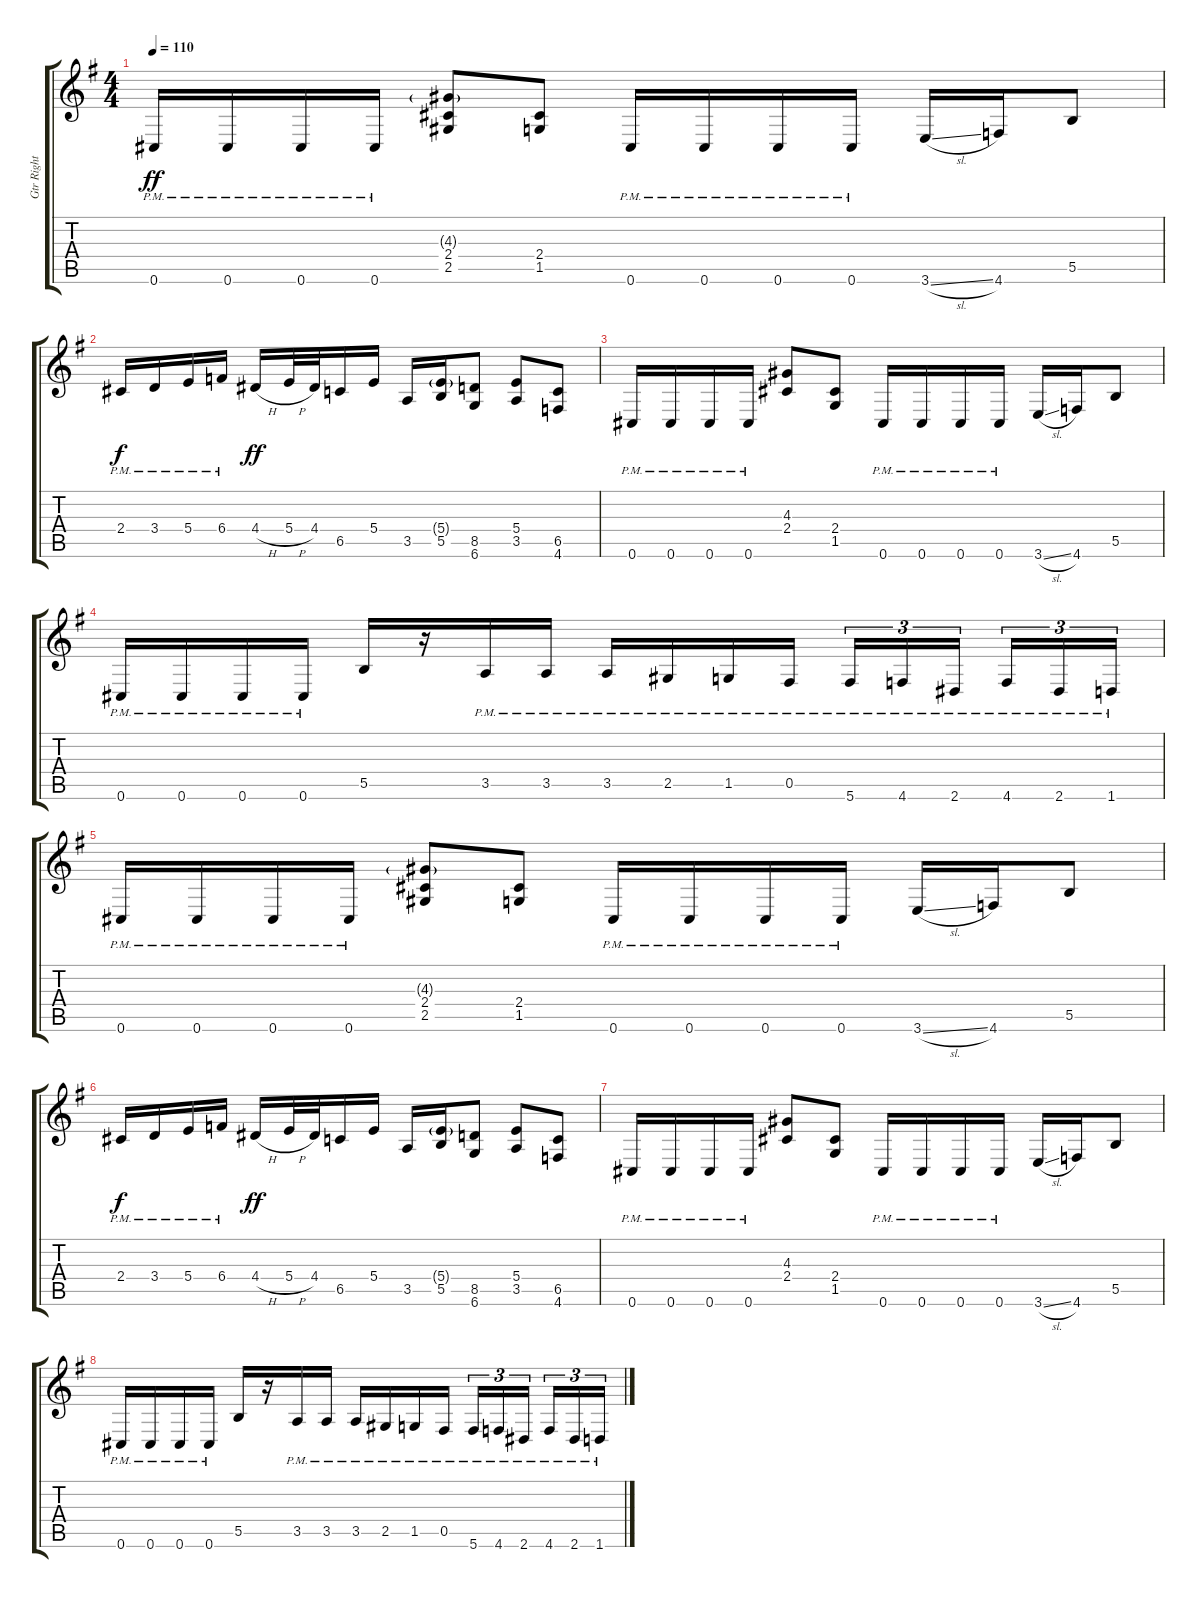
\track ("Gtr Right" "Gtr Right") {instrument distortionguitar}
\staff {score tabs}
\tuning (Db4 Ab3 E3 B2 Gb2 Db2) {hide}
\ts (4 4)
\tempo 110
\clef g2
\ks eminor
0.6{pm}.16{dy ff} 0.6{pm}.16 0.6{pm}.16 0.6{pm}.16 (4.3{g} 2.4 2.5).8 (2.4 1.5).8 0.6{pm}.16 0.6{pm}.16 0.6{pm}.16 0.6{pm}.16 3.6{sl}.16 4.6.16 5.5.8 |
2.4{pm}.16{dy f} 3.4{pm}.16 5.4{pm}.16 6.4{pm}.16 4.4{h}.16{dy ff} 5.4{h}.32 4.4.32 6.5.16 5.4.16 3.5.16 (5.4{g} 5.5).16 (8.5 6.6).8 (5.4 3.5).8 (6.5 4.6).8 |
0.6{pm}.16 0.6{pm}.16 0.6{pm}.16 0.6{pm}.16 (4.3 2.4).8 (2.4 1.5).8 0.6{pm}.16 0.6{pm}.16 0.6{pm}.16 0.6{pm}.16 3.6{sl}.16 4.6.16 5.5.8 |
0.6{pm}.16 0.6{pm}.16 0.6{pm}.16 0.6{pm}.16 5.5.16 r.16 3.5{pm}.16 3.5{pm}.16 3.5{pm}.16 2.5{pm}.16 1.5{pm}.16 0.5{pm}.16 5.6{pm}.16{tu (3 2)} 4.6{pm}.16{tu (3 2)} 2.6{pm}.16{tu (3 2) beam splitsecondary} 4.6{pm}.16{tu (3 2)} 2.6{pm}.16{tu (3 2)} 1.6{pm}.16{tu (3 2)} |
0.6{pm}.16 0.6{pm}.16 0.6{pm}.16 0.6{pm}.16 (4.3{g} 2.4 2.5).8 (2.4 1.5).8 0.6{pm}.16 0.6{pm}.16 0.6{pm}.16 0.6{pm}.16 3.6{sl}.16 4.6.16 5.5.8 |
2.4{pm}.16{dy f} 3.4{pm}.16 5.4{pm}.16 6.4{pm}.16 4.4{h}.16{dy ff} 5.4{h}.32 4.4.32 6.5.16 5.4.16 3.5.16 (5.4{g} 5.5).16 (8.5 6.6).8 (5.4 3.5).8 (6.5 4.6).8 |
0.6{pm}.16 0.6{pm}.16 0.6{pm}.16 0.6{pm}.16 (4.3 2.4).8 (2.4 1.5).8 0.6{pm}.16 0.6{pm}.16 0.6{pm}.16 0.6{pm}.16 3.6{sl}.16 4.6.16 5.5.8 |
0.6{pm}.16 0.6{pm}.16 0.6{pm}.16 0.6{pm}.16 5.5.16 r.16 3.5{pm}.16 3.5{pm}.16 3.5{pm}.16 2.5{pm}.16 1.5{pm}.16 0.5{pm}.16 5.6{pm}.16{tu (3 2)} 4.6{pm}.16{tu (3 2)} 2.6{pm}.16{tu (3 2) beam splitsecondary} 4.6{pm}.16{tu (3 2)} 2.6{pm}.16{tu (3 2)} 1.6{pm}.16{tu (3 2)}
